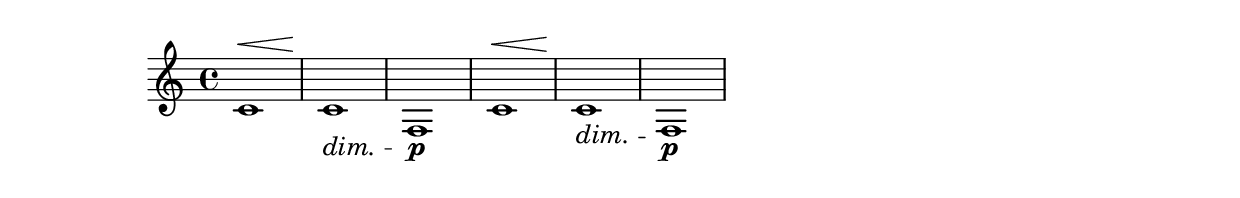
\version "2.14.0"

\header {
  texidoc = "Hairpins, DynamicTextSpanners and dynamics can be
positioned independently using @code{\\breakDynamicSpan}, which
causes the alignment spanner to end prematurely.
"
}

\relative c' {
  c1^\<
  \dimTextDim
  c1_\>
  f,1\p

  c'1^\<
  \breakDynamicSpan
  c1_\>
  \breakDynamicSpan
  f,1\p
}
